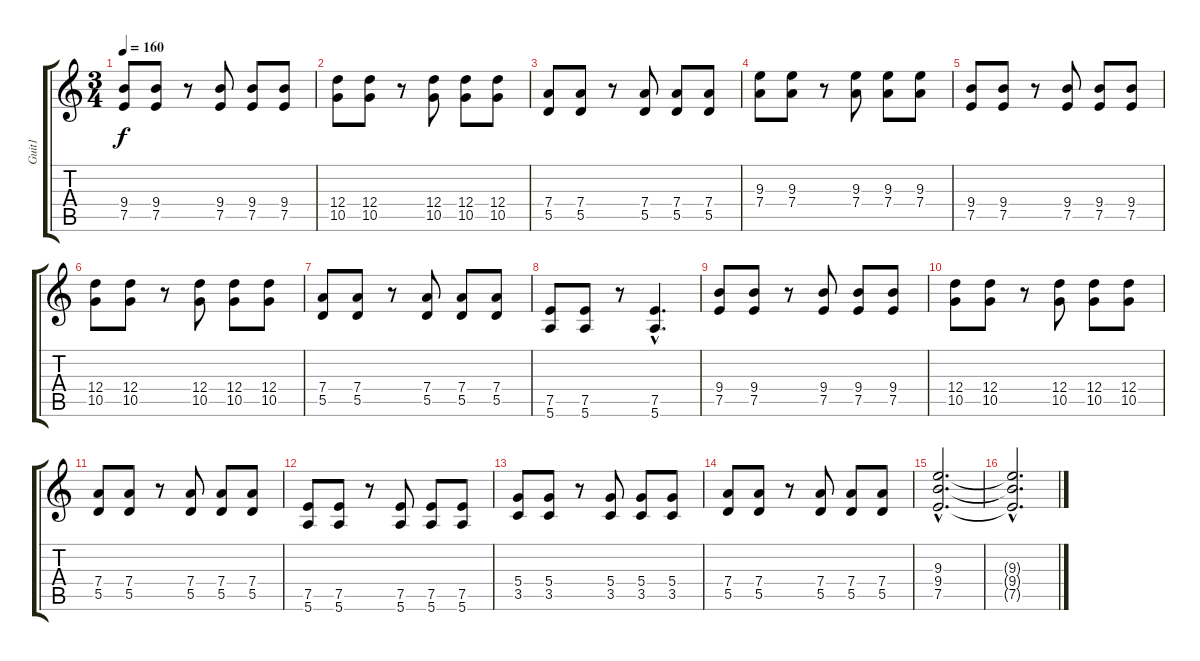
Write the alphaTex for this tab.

\track ("Guit1" "Guit1") {instrument electricguitarclean}
\staff {score tabs}
\tuning (E4 B3 G3 D3 A2 E2) {hide}
\ts (3 4)
\tempo 160
\clef g2
\ks c
(9.4 7.5).8{dy f volume 11 instrument overdrivenguitar} (9.4 7.5).8 r.8 (9.4 7.5).8 (9.4 7.5).8 (9.4 7.5).8 |
(12.4 10.5).8 (12.4 10.5).8 r.8 (12.4 10.5).8 (12.4 10.5).8 (12.4 10.5).8 |
(7.4 5.5).8 (7.4 5.5).8 r.8 (7.4 5.5).8 (7.4 5.5).8 (7.4 5.5).8 |
(9.3 7.4).8 (9.3 7.4).8 r.8 (9.3 7.4).8 (9.3 7.4).8 (9.3 7.4).8 |
(9.4 7.5).8 (9.4 7.5).8 r.8 (9.4 7.5).8 (9.4 7.5).8 (9.4 7.5).8 |
(12.4 10.5).8 (12.4 10.5).8 r.8 (12.4 10.5).8 (12.4 10.5).8 (12.4 10.5).8 |
(7.4 5.5).8 (7.4 5.5).8 r.8 (7.4 5.5).8 (7.4 5.5).8 (7.4 5.5).8 |
(7.5 5.6).8 (7.5 5.6).8 r.8 (7.5{hac} 5.6{hac}).4{d} |
(9.4 7.5).8{volume 11 instrument overdrivenguitar} (9.4 7.5).8 r.8 (9.4 7.5).8 (9.4 7.5).8 (9.4 7.5).8 |
(12.4 10.5).8 (12.4 10.5).8 r.8 (12.4 10.5).8 (12.4 10.5).8 (12.4 10.5).8 |
(7.4 5.5).8 (7.4 5.5).8 r.8 (7.4 5.5).8 (7.4 5.5).8 (7.4 5.5).8 |
(7.5 5.6).8 (7.5 5.6).8 r.8 (7.5 5.6).8 (7.5 5.6).8 (7.5 5.6).8 |
(5.4 3.5).8 (5.4 3.5).8 r.8 (5.4 3.5).8 (5.4 3.5).8 (5.4 3.5).8 |
(7.4 5.5).8 (7.4 5.5).8 r.8 (7.4 5.5).8 (7.4 5.5).8 (7.4 5.5).8 |
(9.3{hac} 9.4{hac} 7.5{hac}).2{d} |
(9.3{hac t} 9.4{hac t} 7.5{hac t}).2{d}
